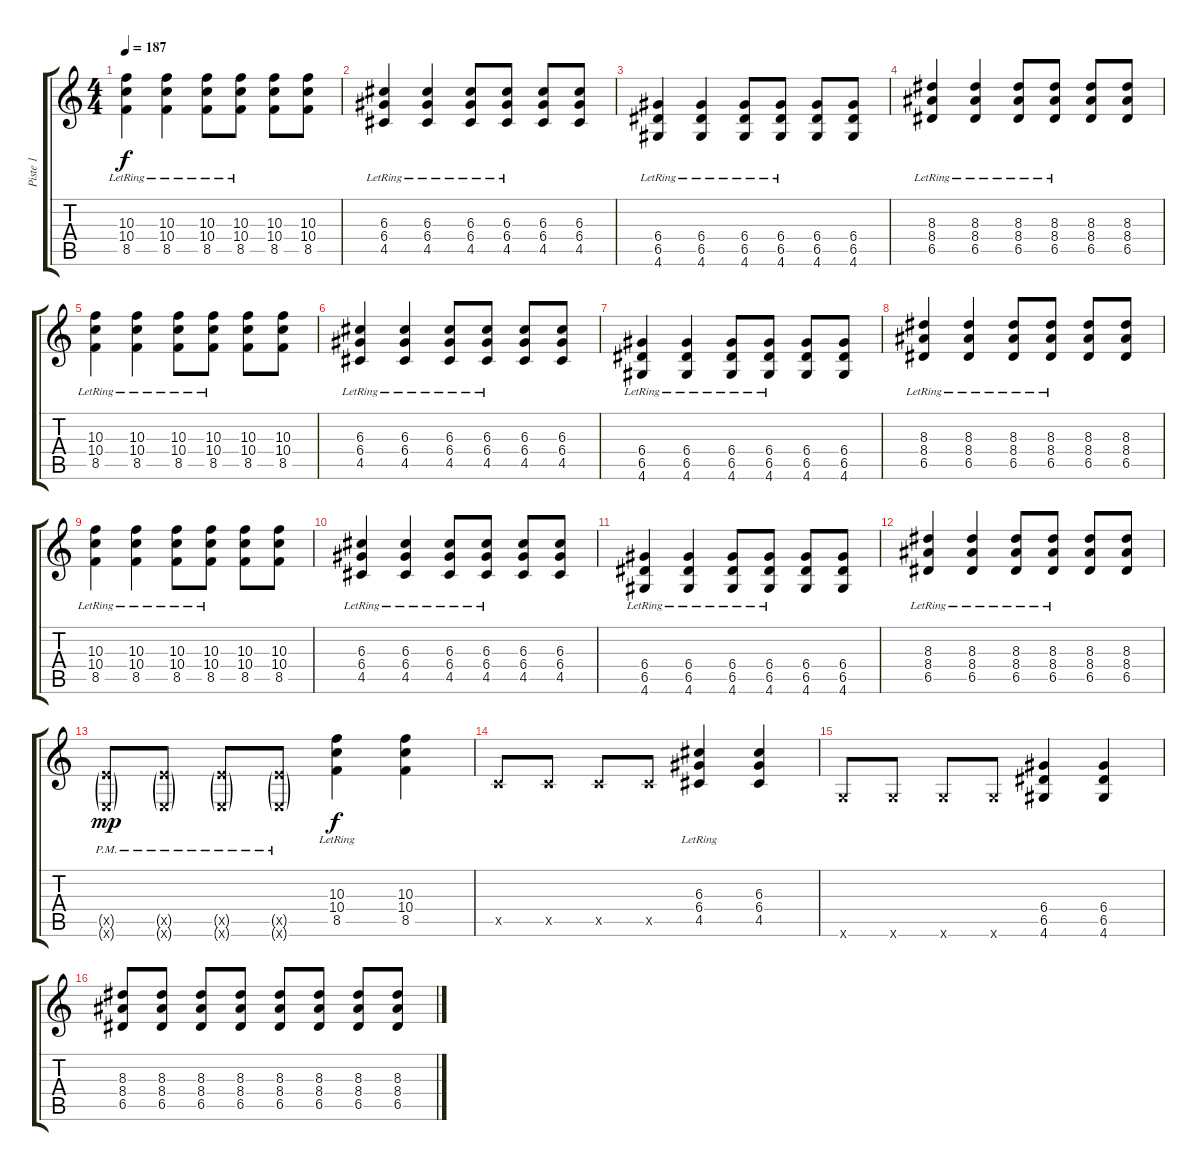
\track ("Piste 1" "Piste 1") {instrument overdrivenguitar}
\staff {score tabs}
\tuning (E4 B3 G3 D3 A2 E2) {hide}
\ts (4 4)
\tempo 187
\clef g2
\ks c
(10.3{lr} 10.4{lr} 8.5{lr}).4{dy f} (10.3{lr} 10.4{lr} 8.5{lr}).4 (10.3{lr} 10.4{lr} 8.5{lr}).8 (10.3{lr} 10.4{lr} 8.5{lr}).8 (10.3 10.4 8.5).8 (10.3 10.4 8.5).8 |
(6.3{lr} 6.4{lr} 4.5).4 (6.3{lr} 6.4{lr} 4.5{lr}).4 (6.3{lr} 6.4{lr} 4.5{lr}).8 (6.3{lr} 6.4{lr} 4.5{lr}).8 (6.3 6.4 4.5).8 (6.3 6.4 4.5).8 |
(6.4{lr} 6.5 4.6).4 (6.4{lr} 6.5{lr} 4.6).4 (6.4{lr} 6.5{lr} 4.6).8 (6.4{lr} 6.5{lr} 4.6).8 (6.4 6.5 4.6).8 (6.4 6.5 4.6).8 |
(8.3{lr} 8.4{lr} 6.5{lr}).4 (8.3{lr} 8.4{lr} 6.5{lr}).4 (8.3{lr} 8.4{lr} 6.5{lr}).8 (8.3{lr} 8.4{lr} 6.5{lr}).8 (8.3 8.4 6.5).8 (8.3 8.4 6.5).8 |
(10.3{lr} 10.4{lr} 8.5{lr}).4 (10.3{lr} 10.4{lr} 8.5{lr}).4 (10.3{lr} 10.4{lr} 8.5{lr}).8 (10.3{lr} 10.4{lr} 8.5{lr}).8 (10.3 10.4 8.5).8 (10.3 10.4 8.5).8 |
(6.3{lr} 6.4{lr} 4.5).4 (6.3{lr} 6.4{lr} 4.5{lr}).4 (6.3{lr} 6.4{lr} 4.5{lr}).8 (6.3{lr} 6.4{lr} 4.5{lr}).8 (6.3 6.4 4.5).8 (6.3 6.4 4.5).8 |
(6.4{lr} 6.5 4.6).4 (6.4{lr} 6.5{lr} 4.6).4 (6.4{lr} 6.5{lr} 4.6).8 (6.4{lr} 6.5{lr} 4.6).8 (6.4 6.5 4.6).8 (6.4 6.5 4.6).8 |
(8.3{lr} 8.4{lr} 6.5{lr}).4 (8.3{lr} 8.4{lr} 6.5{lr}).4 (8.3{lr} 8.4{lr} 6.5{lr}).8 (8.3{lr} 8.4{lr} 6.5{lr}).8 (8.3 8.4 6.5).8 (8.3 8.4 6.5).8 |
(10.3{lr} 10.4{lr} 8.5{lr}).4 (10.3{lr} 10.4{lr} 8.5{lr}).4 (10.3{lr} 10.4{lr} 8.5{lr}).8 (10.3{lr} 10.4{lr} 8.5{lr}).8 (10.3 10.4 8.5).8 (10.3 10.4 8.5).8 |
(6.3{lr} 6.4{lr} 4.5).4 (6.3{lr} 6.4{lr} 4.5{lr}).4 (6.3{lr} 6.4{lr} 4.5{lr}).8 (6.3{lr} 6.4{lr} 4.5{lr}).8 (6.3 6.4 4.5).8 (6.3 6.4 4.5).8 |
(6.4{lr} 6.5 4.6).4 (6.4{lr} 6.5{lr} 4.6).4 (6.4{lr} 6.5{lr} 4.6).8 (6.4{lr} 6.5{lr} 4.6).8 (6.4 6.5 4.6).8 (6.4 6.5 4.6).8 |
(8.3{lr} 8.4{lr} 6.5{lr}).4 (8.3{lr} 8.4{lr} 6.5{lr}).4 (8.3{lr} 8.4{lr} 6.5{lr}).8 (8.3{lr} 8.4{lr} 6.5{lr}).8 (8.3 8.4 6.5).8 (8.3 8.4 6.5).8 |
(7.5{g x} 0.6{g pm x}).8{dy mp} (7.5{g x} 0.6{g pm x}).8 (7.5{g x} 0.6{g pm x}).8 (7.5{g x} 0.6{g pm x}).8 (10.3{lr} 10.4{lr} 8.5{lr}).4{dy f} (10.3 10.4 8.5).4 |
3.5{x}.8 3.5{x}.8 3.5{x}.8 3.5{x}.8 (6.3{lr} 6.4{lr} 4.5{lr}).4 (6.3 6.4 4.5).4 |
3.6{x}.8 3.6{x}.8 3.6{x}.8 3.6{x}.8 (6.4 6.5 4.6).4 (6.4 6.5 4.6).4 |
(8.3 8.4 6.5).8 (8.3 8.4 6.5).8 (8.3 8.4 6.5).8 (8.3 8.4 6.5).8 (8.3 8.4 6.5).8 (8.3 8.4 6.5).8 (8.3 8.4 6.5).8 (8.3 8.4 6.5).8
